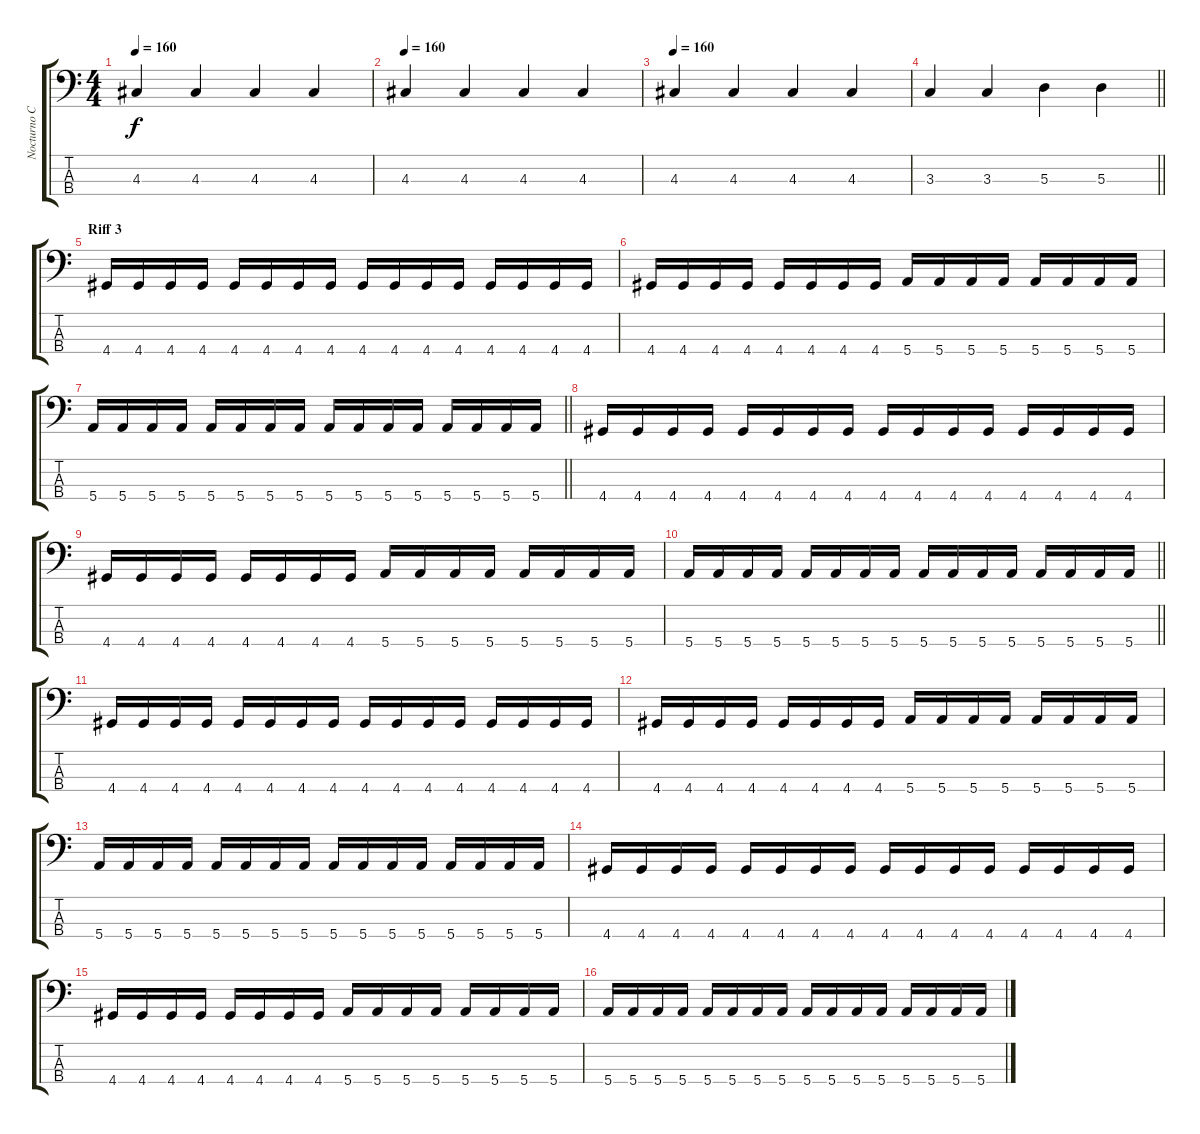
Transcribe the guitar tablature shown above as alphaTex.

\track ("Nocturno Culto" "Nocturno C") {instrument distortionguitar}
\staff {score tabs}
\tuning (G2 D2 A1 E1) {hide}
\ts (4 4)
\tempo 160
\clef f4
\ks c
4.3.4{dy f} 4.3.4 4.3.4 4.3.4 |
\tempo 160
4.3.4 4.3.4 4.3.4 4.3.4 |
\tempo 160
4.3.4 4.3.4 4.3.4 4.3.4 |
\barLineRight lightlight
3.3.4 3.3.4 5.3.4 5.3.4 |
\section ("" "Riff 3")
4.4.16 4.4.16 4.4.16 4.4.16 4.4.16 4.4.16 4.4.16 4.4.16 4.4.16 4.4.16 4.4.16 4.4.16 4.4.16 4.4.16 4.4.16 4.4.16 |
4.4.16 4.4.16 4.4.16 4.4.16 4.4.16 4.4.16 4.4.16 4.4.16 5.4.16 5.4.16 5.4.16 5.4.16 5.4.16 5.4.16 5.4.16 5.4.16 |
\barLineRight lightlight
5.4.16 5.4.16 5.4.16 5.4.16 5.4.16 5.4.16 5.4.16 5.4.16 5.4.16 5.4.16 5.4.16 5.4.16 5.4.16 5.4.16 5.4.16 5.4.16 |
4.4.16 4.4.16 4.4.16 4.4.16 4.4.16 4.4.16 4.4.16 4.4.16 4.4.16 4.4.16 4.4.16 4.4.16 4.4.16 4.4.16 4.4.16 4.4.16 |
4.4.16 4.4.16 4.4.16 4.4.16 4.4.16 4.4.16 4.4.16 4.4.16 5.4.16 5.4.16 5.4.16 5.4.16 5.4.16 5.4.16 5.4.16 5.4.16 |
\barLineRight lightlight
5.4.16 5.4.16 5.4.16 5.4.16 5.4.16 5.4.16 5.4.16 5.4.16 5.4.16 5.4.16 5.4.16 5.4.16 5.4.16 5.4.16 5.4.16 5.4.16 |
4.4.16 4.4.16 4.4.16 4.4.16 4.4.16 4.4.16 4.4.16 4.4.16 4.4.16 4.4.16 4.4.16 4.4.16 4.4.16 4.4.16 4.4.16 4.4.16 |
4.4.16 4.4.16 4.4.16 4.4.16 4.4.16 4.4.16 4.4.16 4.4.16 5.4.16 5.4.16 5.4.16 5.4.16 5.4.16 5.4.16 5.4.16 5.4.16 |
5.4.16 5.4.16 5.4.16 5.4.16 5.4.16 5.4.16 5.4.16 5.4.16 5.4.16 5.4.16 5.4.16 5.4.16 5.4.16 5.4.16 5.4.16 5.4.16 |
4.4.16 4.4.16 4.4.16 4.4.16 4.4.16 4.4.16 4.4.16 4.4.16 4.4.16 4.4.16 4.4.16 4.4.16 4.4.16 4.4.16 4.4.16 4.4.16 |
4.4.16 4.4.16 4.4.16 4.4.16 4.4.16 4.4.16 4.4.16 4.4.16 5.4.16 5.4.16 5.4.16 5.4.16 5.4.16 5.4.16 5.4.16 5.4.16 |
5.4.16 5.4.16 5.4.16 5.4.16 5.4.16 5.4.16 5.4.16 5.4.16 5.4.16 5.4.16 5.4.16 5.4.16 5.4.16 5.4.16 5.4.16 5.4.16
